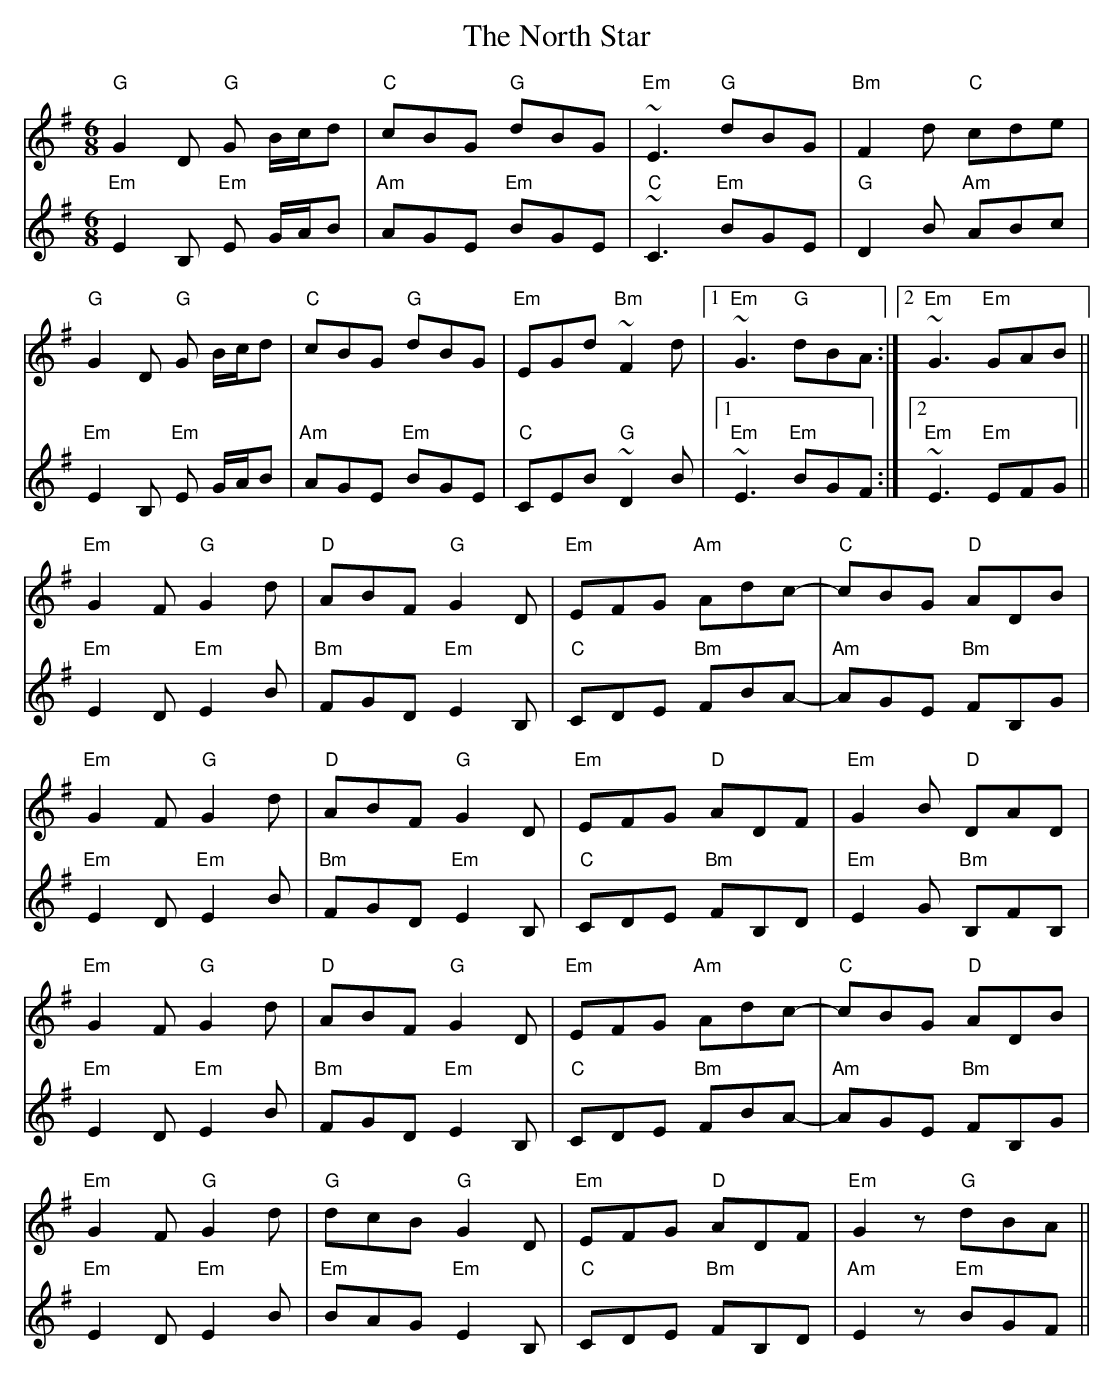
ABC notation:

X:1
T:North Star, The
M:6/8
L:1/8
K:Gmaj
V:1
"G"G2D "G"G B/2c/2d|"C"cBG "G"dBG|"Em"~E3 "G"dBG|"Bm"F2d "C"cde|
"G"G2D "G"G B/2c/2d|"C"cBG "G"dBG|"Em"EGd "Bm"~F2d|1"Em"~G3 "G"dBA:|2"Em"~G3 "Em"GAB||
"Em"G2F "G"G2d|"D"ABF "G"G2D|"Em"EFG "Am"Adc-|"C"cBG "D"ADB|
"Em"G2F "G"G2d|"D"ABF "G"G2D|"Em"EFG "D"ADF|"Em"G2B "D"DAD|
"Em"G2F "G"G2d|"D"ABF "G"G2D|"Em"EFG "Am"Adc-|"C"cBG "D"ADB|
"Em"G2F "G"G2d|"G"dcB "G"G2D|"Em"EFG "D"ADF|"Em"G2z "G"dBA||
V:2
"Em"E2B, "Em"E G/2A/2B|"Am"AGE "Em"BGE|"C"~C3 "Em"BGE|"G"D2B "Am"ABc|
"Em"E2B, "Em"E G/2A/2B|"Am"AGE "Em"BGE|"C"CEB "G"~D2B|1"Em"~E3 "Em"BGF:|2"Em"~E3 "Em"EFG||
"Em"E2D "Em"E2B|"Bm"FGD "Em"E2B,|"C"CDE "Bm"FBA-|"Am"AGE "Bm"FB,G|
"Em"E2D "Em"E2B|"Bm"FGD "Em"E2B,|"C"CDE "Bm"FB,D|"Em"E2G "Bm"B,FB,|
"Em"E2D "Em"E2B|"Bm"FGD "Em"E2B,|"C"CDE "Bm"FBA-|"Am"AGE "Bm"FB,G|
"Em"E2D "Em"E2B|"Em"BAG "Em"E2B,|"C"CDE "Bm"FB,D|"Am"E2z "Em"BGF||
